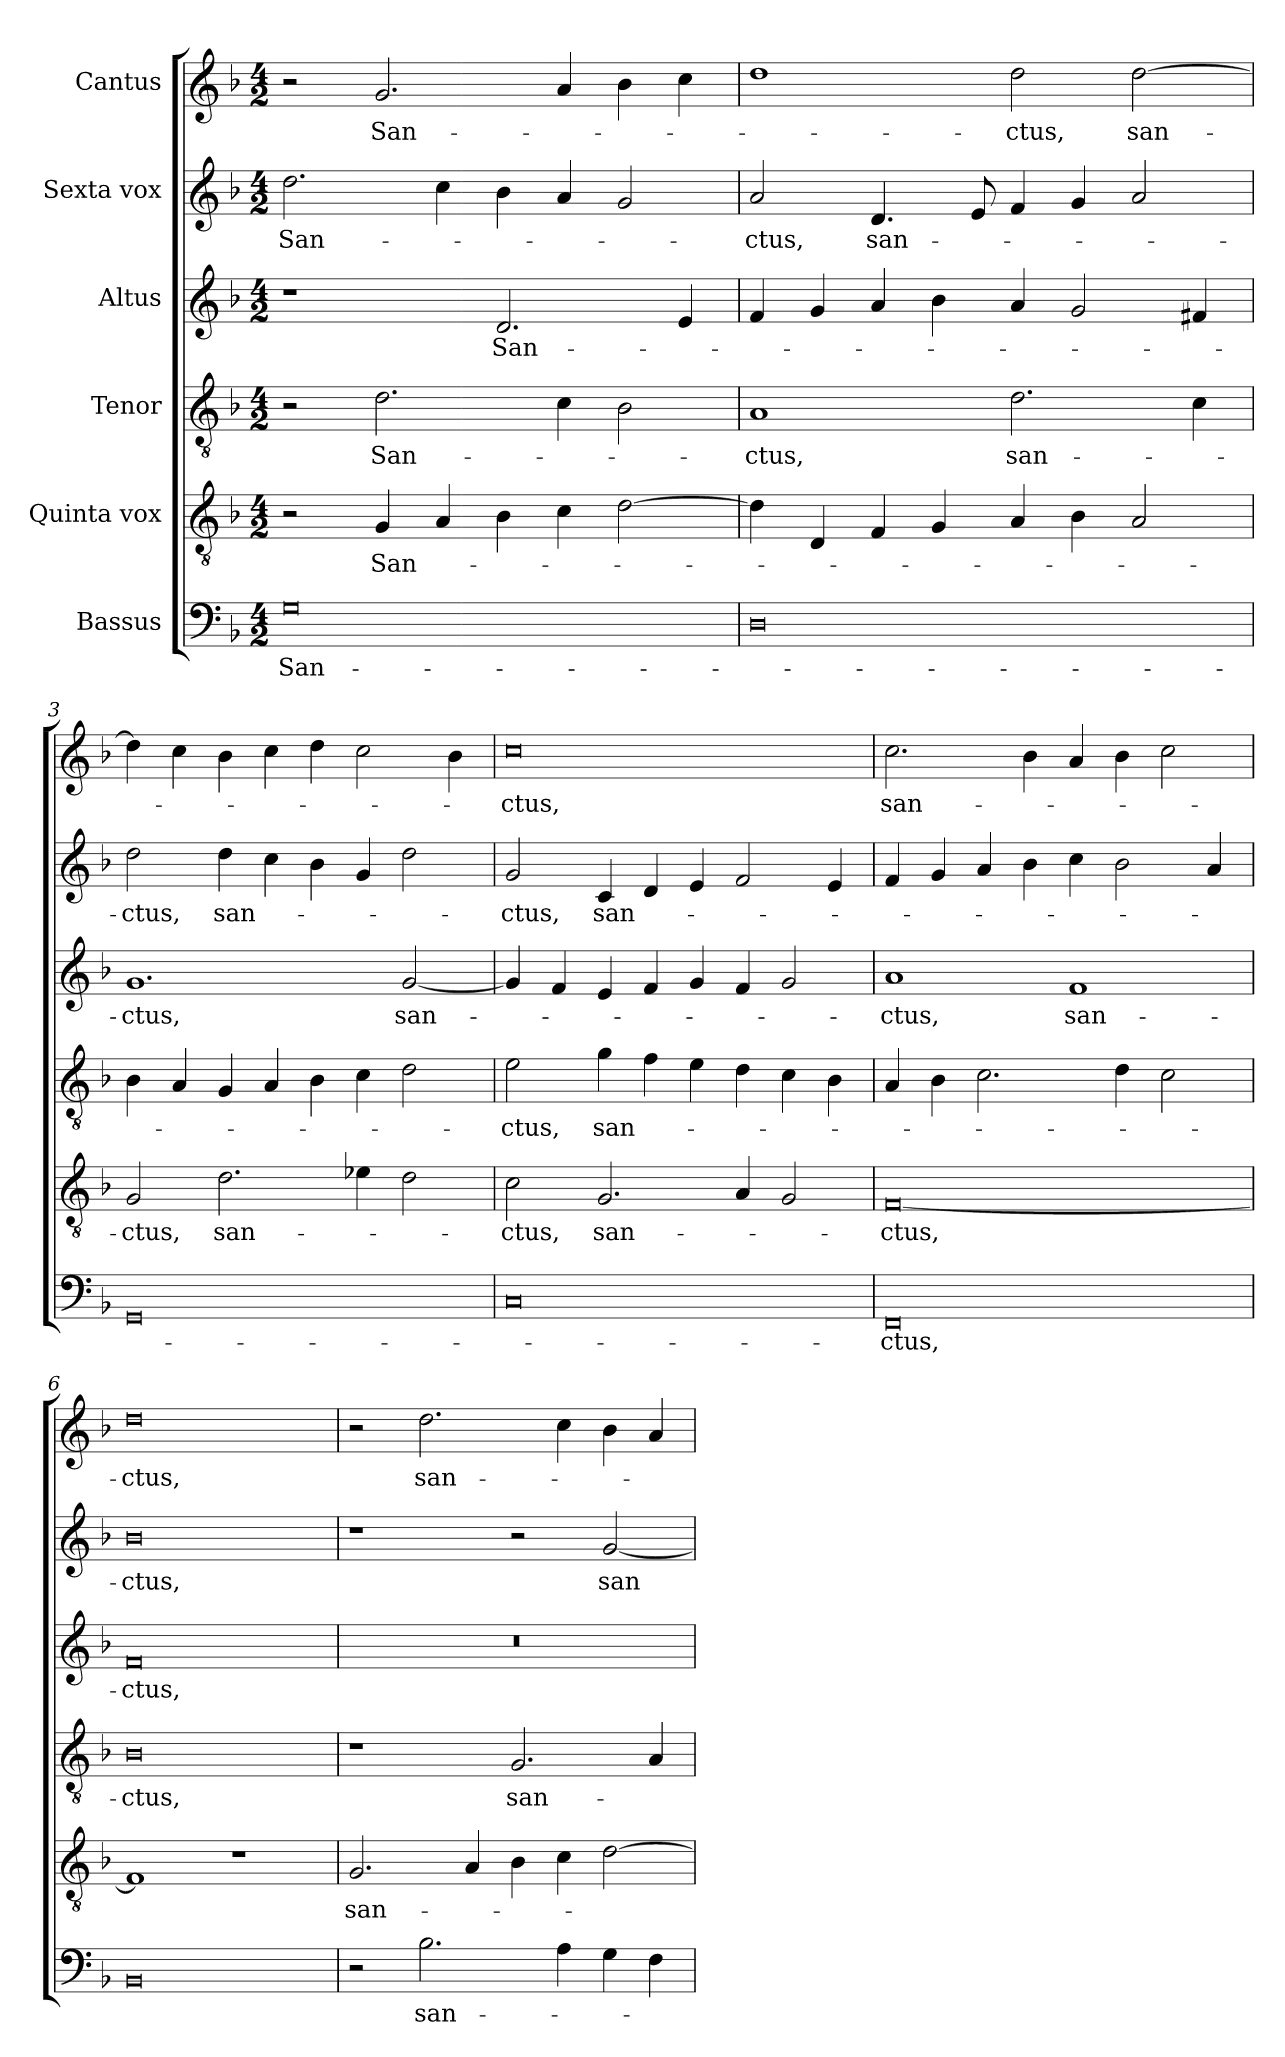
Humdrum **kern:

**kern	**text	**kern	**text	**kern	**text	**kern	**text	**kern	**text	**kern	**text
*part6	*part6	*part5	*part5	*part4	*part4	*part3	*part3	*part2	*part2	*part1	*part1
*staff6	*staff6	*staff5	*staff5	*staff4	*staff4	*staff3	*staff3	*staff2	*staff2	*staff1	*staff1
*I"Bassus	*	*I"Quinta vox	*	*I"Tenor	*	*I"Altus	*	*I"Sexta vox	*	*I"Cantus	*
*clefF4	*	*clefGv2	*	*clefGv2	*	*clefG2	*	*clefG2	*	*clefG2	*
*k[b-]	*	*k[b-]	*	*k[b-]	*	*k[b-]	*	*k[b-]	*	*k[b-]	*
*M4/2	*	*M4/2	*	*M4/2	*	*M4/2	*	*M4/2	*	*M4/2	*
=1	=1	=1	=1	=1	=1	=1	=1	=1	=1	=1	=1
0G\	San-	2r	.	2r	.	1r	.	2.dd\	San-	2r	.
.	.	4G/	San-	2.d\	San-	.	.	.	.	2.g/	San-
.	.	4A/	.	.	.	.	.	4cc\	.	.	.
.	.	4B-\	.	.	.	2.d/	San-	4b-\	.	.	.
.	.	4c\	.	4c\	.	.	.	4a/	.	4a/	.
.	.	[2d\	.	2B-\	.	.	.	2g/	.	4b-\	.
.	.	.	.	.	.	4e/	.	.	.	4cc\	.
=2	=2	=2	=2	=2	=2	=2	=2	=2	=2	=2	=2
0D\	.	4d\]	.	1A/	-ctus,	4f/	.	2a/	-ctus,	1dd\	.
.	.	4D/	.	.	.	4g/	.	.	.	.	.
.	.	4F/	.	.	.	4a/	.	4.d/	san-	.	.
.	.	4G/	.	.	.	4b-\	.	.	.	.	.
.	.	.	.	.	.	.	.	8e/	.	.	.
.	.	4A/	.	2.d\	san-	4a/	.	4f/	.	2dd\	-ctus,
.	.	4B-\	.	.	.	2g/	.	4g/	.	.	.
.	.	2A/	.	.	.	.	.	2a/	.	[2dd\	san-
.	.	.	.	4c\	.	4f#X/	.	.	.	.	.
=3	=3	=3	=3	=3	=3	=3	=3	=3	=3	=3	=3
0GG/	.	2G/	-ctus,	4B-\	.	1.g/	-ctus,	2dd\	-ctus,	4dd\]	.
.	.	.	.	4A/	.	.	.	.	.	4cc\	.
.	.	2.d\	san-	4G/	.	.	.	4dd\	san-	4b-\	.
.	.	.	.	4A/	.	.	.	4cc\	.	4cc\	.
.	.	.	.	4B-\	.	.	.	4b-\	.	4dd\	.
.	.	4e-X\	.	4c\	.	.	.	4g/	.	2cc\	.
.	.	2d\	.	2d\	.	[2g/	san-	2dd\	.	.	.
.	.	.	.	.	.	.	.	.	.	4b-\	.
=4	=4	=4	=4	=4	=4	=4	=4	=4	=4	=4	=4
0C/	.	2c\	-ctus,	2e\	-ctus,	4g/]	.	2g/	-ctus,	0cc\	-ctus,
.	.	.	.	.	.	4f/	.	.	.	.	.
.	.	2.G/	san-	4g\	san-	4e/	.	4c/	san-	.	.
.	.	.	.	4f\	.	4f/	.	4d/	.	.	.
.	.	.	.	4e\	.	4g/	.	4e/	.	.	.
.	.	4A/	.	4d\	.	4f/	.	2f/	.	.	.
.	.	2G/	.	4c\	.	2g/	.	.	.	.	.
.	.	.	.	4B-\	.	.	.	4e/	.	.	.
=5	=5	=5	=5	=5	=5	=5	=5	=5	=5	=5	=5
0FF/	-ctus,	[0F/	-ctus,	4A/	.	1a/	-ctus,	4f/	.	2.cc\	san-
.	.	.	.	4B-\	.	.	.	4g/	.	.	.
.	.	.	.	2.c\	.	.	.	4a/	.	.	.
.	.	.	.	.	.	.	.	4b-\	.	4b-\	.
.	.	.	.	.	.	1f/	san-	4cc\	.	4a/	.
.	.	.	.	4d\	.	.	.	2b-\	.	4b-\	.
.	.	.	.	2c\	.	.	.	.	.	2cc\	.
.	.	.	.	.	.	.	.	4a/	.	.	.
=6	=6	=6	=6	=6	=6	=6	=6	=6	=6	=6	=6
0BB-/	.	1F/]	.	0B-\	-ctus,	0f/	-ctus,	0b-\	-ctus,	0dd\	-ctus,
.	.	1r	.	.	.	.	.	.	.	.	.
=7	=7	=7	=7	=7	=7	=7	=7	=7	=7	=7	=7
2r	.	2.G/	san-	1r	.	0r	.	1r	.	2r	.
2.B-\	san-	.	.	.	.	.	.	.	.	2.dd\	san-
.	.	4A/	.	.	.	.	.	.	.	.	.
.	.	4B-\	.	2.G/	san-	.	.	2r	.	.	.
4A\	.	4c\	.	.	.	.	.	.	.	4cc\	.
4G\	.	[2d\	.	.	.	.	.	[2g/	san-	4b-\	.
4F\	.	.	.	4A/	.	.	.	.	.	4a/	.
=	=	=	=	=	=	=	=	=	=	=	=
*-	*-	*-	*-	*-	*-	*-	*-	*-	*-	*-	*-
